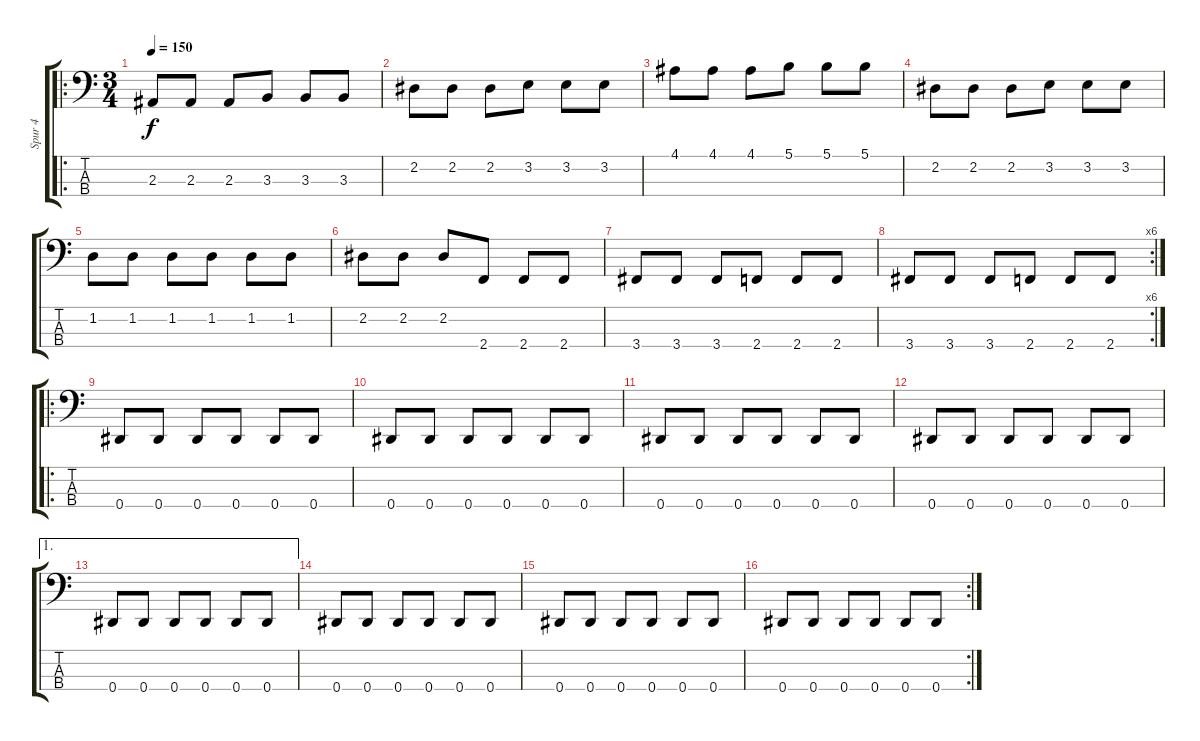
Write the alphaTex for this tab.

\track ("Spur 4" "Spur 4") {instrument electricbassfinger}
\staff {score tabs}
\tuning (Gb2 Db2 Ab1 Eb1) {hide}
\ro
\ts (3 4)
\tempo 150
\clef f4
\ks c
2.3.8{dy f} 2.3.8 2.3.8 3.3.8 3.3.8 3.3.8 |
2.2.8 2.2.8 2.2.8 3.2.8 3.2.8 3.2.8 |
4.1.8 4.1.8 4.1.8 5.1.8 5.1.8 5.1.8 |
2.2.8 2.2.8 2.2.8 3.2.8 3.2.8 3.2.8 |
1.2.8 1.2.8 1.2.8 1.2.8 1.2.8 1.2.8 |
2.2.8 2.2.8 2.2.8 2.4.8 2.4.8 2.4.8 |
3.4.8 3.4.8 3.4.8 2.4.8 2.4.8 2.4.8 |
\rc 6
3.4.8 3.4.8 3.4.8 2.4.8 2.4.8 2.4.8 |
\ro
0.4.8 0.4.8 0.4.8 0.4.8 0.4.8 0.4.8 |
0.4.8 0.4.8 0.4.8 0.4.8 0.4.8 0.4.8 |
0.4.8 0.4.8 0.4.8 0.4.8 0.4.8 0.4.8 |
0.4.8 0.4.8 0.4.8 0.4.8 0.4.8 0.4.8 |
\ae 1
0.4.8 0.4.8 0.4.8 0.4.8 0.4.8 0.4.8 |
0.4.8 0.4.8 0.4.8 0.4.8 0.4.8 0.4.8 |
0.4.8 0.4.8 0.4.8 0.4.8 0.4.8 0.4.8 |
\rc 2
0.4.8 0.4.8 0.4.8 0.4.8 0.4.8 0.4.8
